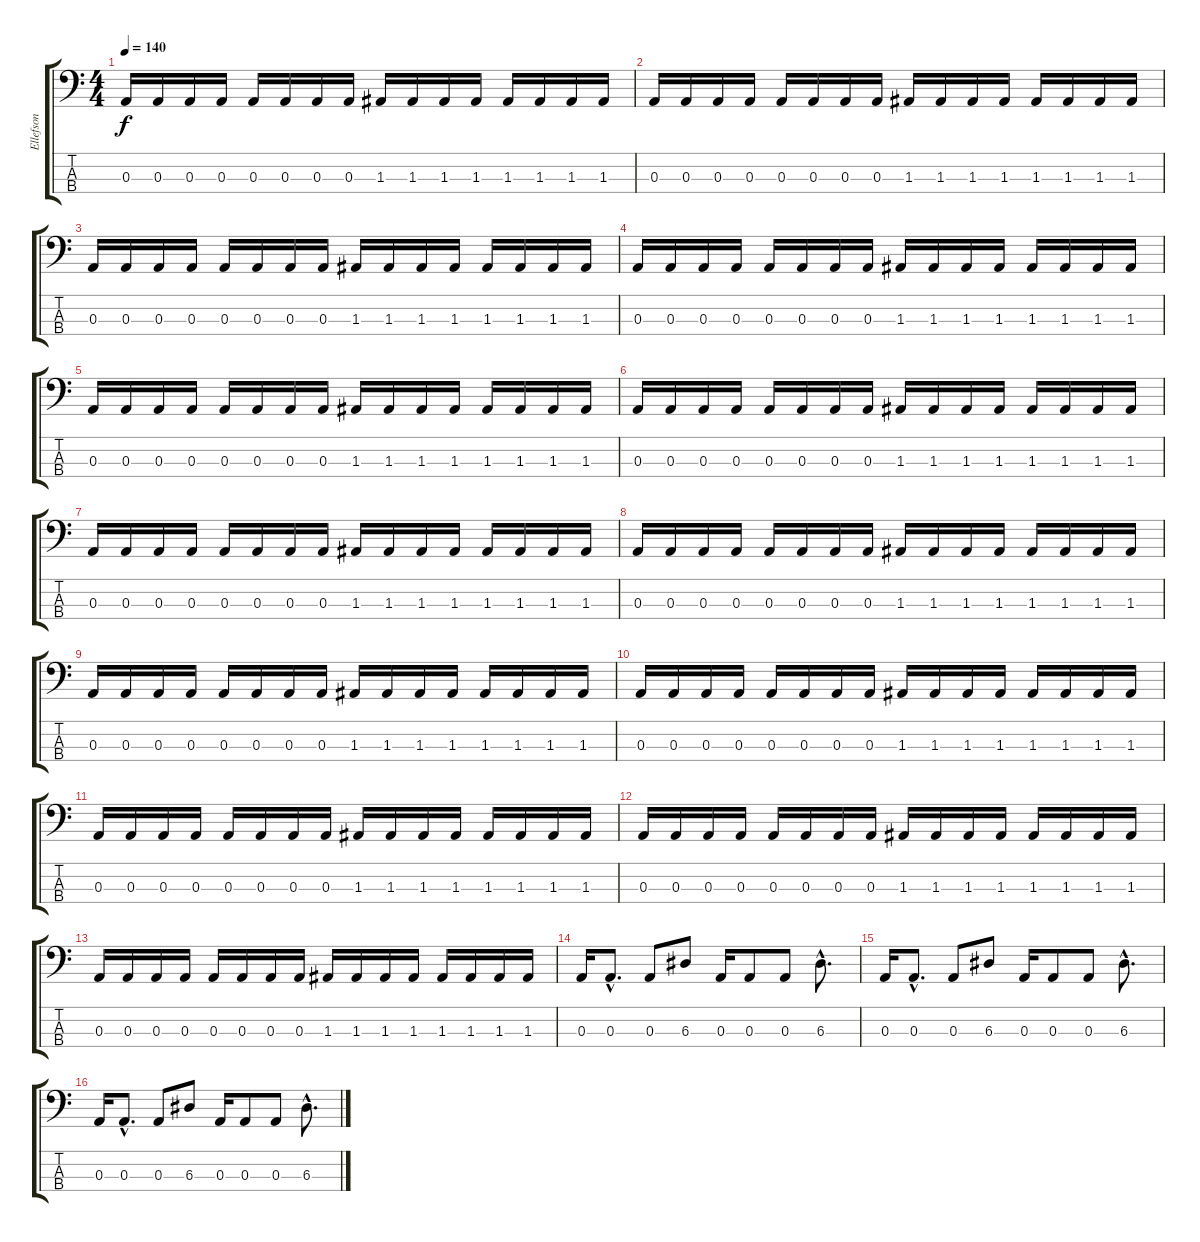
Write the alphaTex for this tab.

\track ("Ellefson" "Ellefson") {instrument electricbasspick}
\staff {score tabs}
\tuning (G2 D2 A1 E1) {hide}
\ts (4 4)
\tempo 140
\clef f4
\ks c
0.3.16{dy f} 0.3.16 0.3.16 0.3.16 0.3.16 0.3.16 0.3.16 0.3.16 1.3.16 1.3.16 1.3.16 1.3.16 1.3.16 1.3.16 1.3.16 1.3.16 |
0.3.16 0.3.16 0.3.16 0.3.16 0.3.16 0.3.16 0.3.16 0.3.16 1.3.16 1.3.16 1.3.16 1.3.16 1.3.16 1.3.16 1.3.16 1.3.16 |
0.3.16 0.3.16 0.3.16 0.3.16 0.3.16 0.3.16 0.3.16 0.3.16 1.3.16 1.3.16 1.3.16 1.3.16 1.3.16 1.3.16 1.3.16 1.3.16 |
0.3.16 0.3.16 0.3.16 0.3.16 0.3.16 0.3.16 0.3.16 0.3.16 1.3.16 1.3.16 1.3.16 1.3.16 1.3.16 1.3.16 1.3.16 1.3.16 |
0.3.16 0.3.16 0.3.16 0.3.16 0.3.16 0.3.16 0.3.16 0.3.16 1.3.16 1.3.16 1.3.16 1.3.16 1.3.16 1.3.16 1.3.16 1.3.16 |
0.3.16 0.3.16 0.3.16 0.3.16 0.3.16 0.3.16 0.3.16 0.3.16 1.3.16 1.3.16 1.3.16 1.3.16 1.3.16 1.3.16 1.3.16 1.3.16 |
0.3.16 0.3.16 0.3.16 0.3.16 0.3.16 0.3.16 0.3.16 0.3.16 1.3.16 1.3.16 1.3.16 1.3.16 1.3.16 1.3.16 1.3.16 1.3.16 |
0.3.16 0.3.16 0.3.16 0.3.16 0.3.16 0.3.16 0.3.16 0.3.16 1.3.16 1.3.16 1.3.16 1.3.16 1.3.16 1.3.16 1.3.16 1.3.16 |
0.3.16 0.3.16 0.3.16 0.3.16 0.3.16 0.3.16 0.3.16 0.3.16 1.3.16 1.3.16 1.3.16 1.3.16 1.3.16 1.3.16 1.3.16 1.3.16 |
0.3.16 0.3.16 0.3.16 0.3.16 0.3.16 0.3.16 0.3.16 0.3.16 1.3.16 1.3.16 1.3.16 1.3.16 1.3.16 1.3.16 1.3.16 1.3.16 |
0.3.16 0.3.16 0.3.16 0.3.16 0.3.16 0.3.16 0.3.16 0.3.16 1.3.16 1.3.16 1.3.16 1.3.16 1.3.16 1.3.16 1.3.16 1.3.16 |
0.3.16 0.3.16 0.3.16 0.3.16 0.3.16 0.3.16 0.3.16 0.3.16 1.3.16 1.3.16 1.3.16 1.3.16 1.3.16 1.3.16 1.3.16 1.3.16 |
0.3.16 0.3.16 0.3.16 0.3.16 0.3.16 0.3.16 0.3.16 0.3.16 1.3.16 1.3.16 1.3.16 1.3.16 1.3.16 1.3.16 1.3.16 1.3.16 |
0.3.16 0.3{hac}.8{d} 0.3.8 6.3.8 0.3.16 0.3.8 0.3.8 6.3{hac}.8{d} |
0.3.16 0.3{hac}.8{d} 0.3.8 6.3.8 0.3.16 0.3.8 0.3.8 6.3{hac}.8{d} |
0.3.16 0.3{hac}.8{d} 0.3.8 6.3.8 0.3.16 0.3.8 0.3.8 6.3{hac}.8{d}
